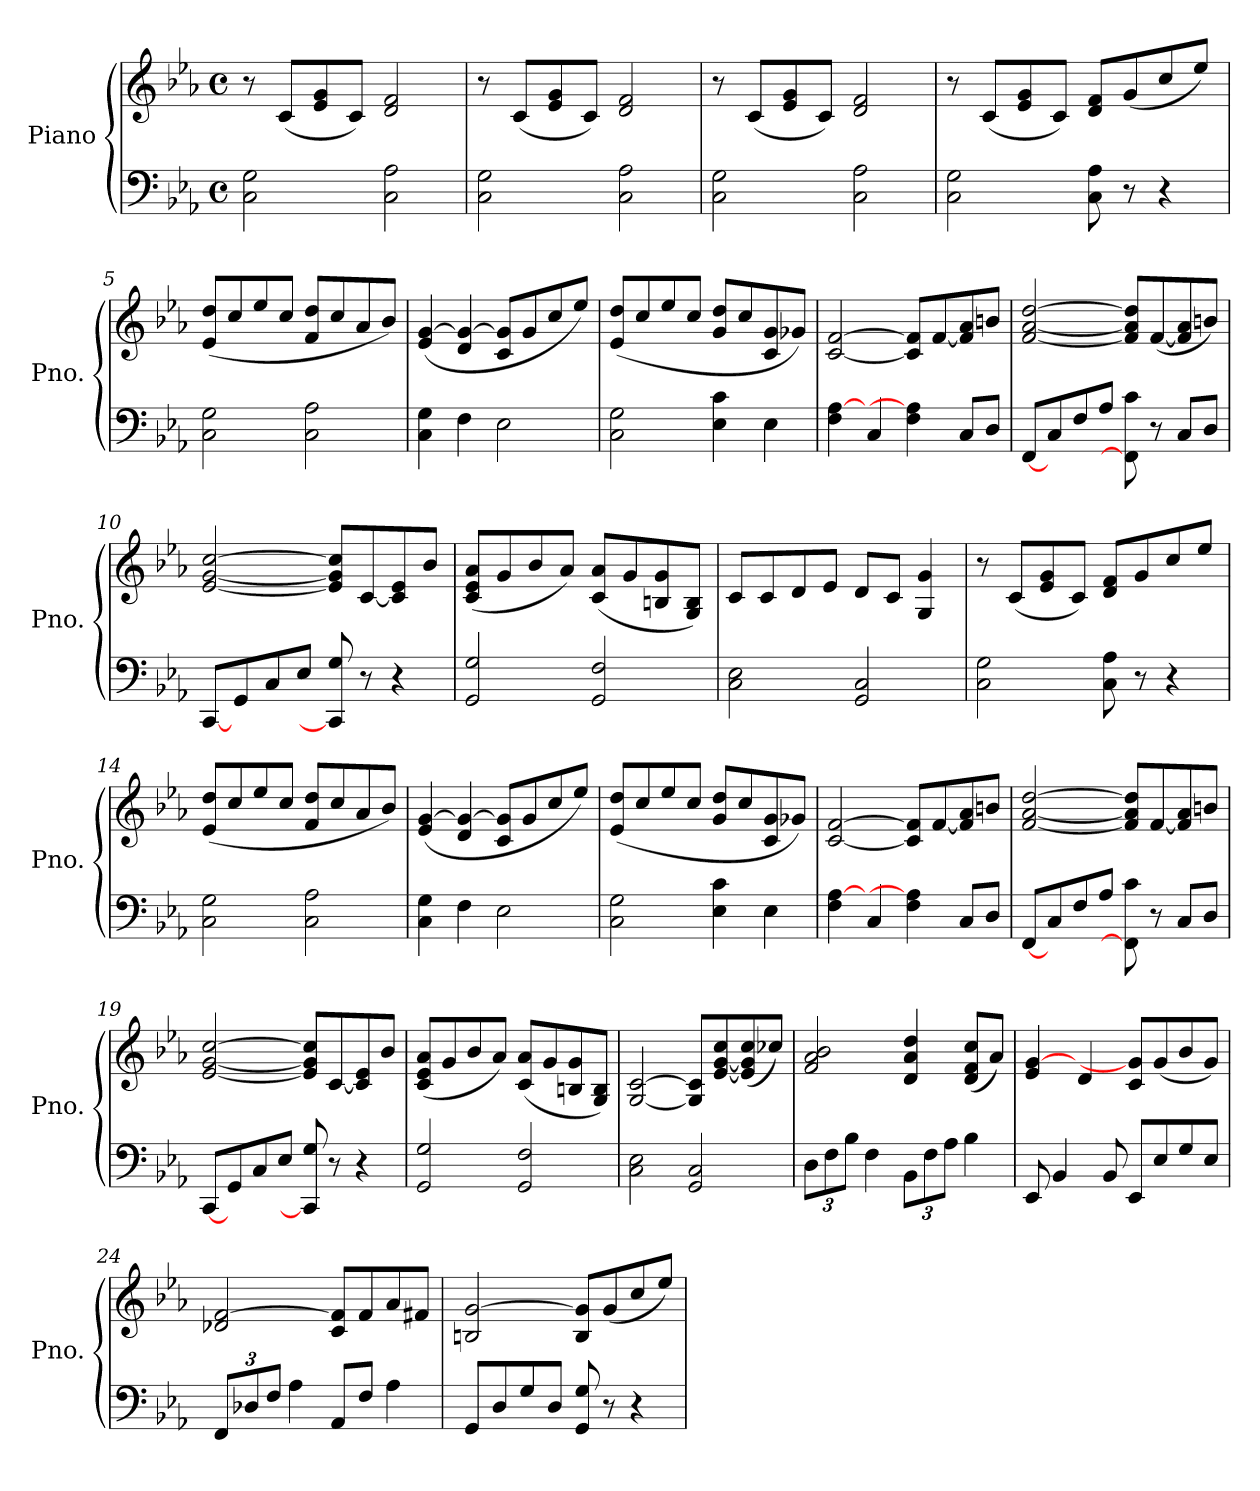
**kern	**kern
*part1	*part1
*staff2	*staff1
*I"Piano	*
*I'Pno.	*
*clefF4	*clefG2
*k[b-e-a-]	*k[b-e-a-]
*M4/4	*M4/4
*met(c)	*met(c)
=1	=1
2C\ 2G\	8r
.	(8c/L
.	8e-/ 8g/
.	8c/J)
2C\ 2A-\	2d/ 2f/
=2	=2
2C\ 2G\	8r
.	(8c/L
.	8e-/ 8g/
.	8c/J)
2C\ 2A-\	2d/ 2f/
=3	=3
2C\ 2G\	8r
.	(8c/L
.	8e-/ 8g/
.	8c/J)
2C\ 2A-\	2d/ 2f/
=4	=4
2C\ 2G\	8r
.	(8c/L
.	8e-/ 8g/
.	8c/J)
8C\ 8A-\	8d/ 8f/L
8r	(8g/
4r	8cc/
.	8ee-/J)
=5	=5
2C\ 2G\	(8e-/ 8dd/L
.	8cc/
.	8ee-/
.	8cc/J
2C\ 2A-\	8f/ 8dd/L
.	8cc/
.	8a-/
.	8b-/J)
=6	=6
4C\ 4G\	(4e-/ [4g/
4F\	4d/ 4g/_
2E-\	8c/ 8g/]L
.	8g/
.	8cc/
.	8ee-/J)
=7	=7
2C\ 2G\	(8e-/ 8dd/L
.	8cc/
.	8ee-/
.	8cc/J
4E-\ 4c\	8g/ 8dd/L
.	8cc/
4E-\	8c/ 8g/
.	8g-X/J)
=8	=8
4F\ [4A-\	[2c/ [2f/
4C/	.
4F\ 4A-\]	8c/] 8f/]L
.	[8f/
8C/L	8f/] 8a-/
8D/J	8bn/J
=9	=9
[8FF/L	[2f/ [2a-/ [2dd/
8C/	.
8F/	.
8A-/J	.
8FF\] 8c\	8f/] 8a-/] 8dd/]L
8r	([8f/
8C/L	8f/] 8a-/
8D/J	8bn/J)
=10	=10
[8CC/L	[2e-/ [2g/ [2cc/
8GG/	.
8C/	.
8E-/J	.
8CC/] 8G/	8e-/] 8g/] 8cc/]L
8r	[8c/
4r	8c/] 8e-/
.	8b-/J
=11	=11
2GG/ 2G/	(8c/ 8e-/ 8a-/L
.	8g/
.	8b-/
.	8a-/J)
2GG/ 2F/	(8c/ 8a-/L
.	8g/
.	8Bn/ 8g/
.	8G/ 8B/J)
=12	=12
2C\ 2E-\	8c/L
.	8c/
.	8d/
.	8e-/J
2GG/ 2C/	8d/L
.	8c/J
.	4G/ 4g/
=13	=13
2C\ 2G\	8r
.	(8c/L
.	8e-/ 8g/
.	8c/J)
8C\ 8A-\	8d/ 8f/L
8r	8g/
4r	8cc/
.	8ee-/J
=14	=14
2C\ 2G\	(8e-/ 8dd/L
.	8cc/
.	8ee-/
.	8cc/J
2C\ 2A-\	8f/ 8dd/L
.	8cc/
.	8a-/
.	8b-/J)
=15	=15
4C\ 4G\	(4e-/ [4g/
4F\	4d/ 4g/_
2E-\	8c/ 8g/]L
.	8g/
.	8cc/
.	8ee-/J)
=16	=16
2C\ 2G\	(8e-/ 8dd/L
.	8cc/
.	8ee-/
.	8cc/J
4E-\ 4c\	8g/ 8dd/L
.	8cc/
4E-\	8c/ 8g/
.	8g-X/J)
=17	=17
4F\ [4A-\	[2c/ [2f/
4C/	.
4F\ 4A-\]	8c/] 8f/]L
.	[8f/
8C/L	8f/] 8a-/
8D/J	8bn/J
=18	=18
[8FF/L	[2f/ [2a-/ [2dd/
8C/	.
8F/	.
8A-/J	.
8FF\] 8c\	8f/] 8a-/] 8dd/]L
8r	[8f/
8C/L	8f/] 8a-/
8D/J	8bn/J
=19	=19
[8CC/L	[2e-/ [2g/ [2cc/
8GG/	.
8C/	.
8E-/J	.
8CC/] 8G/	8e-/] 8g/] 8cc/]L
8r	[8c/
4r	8c/] 8e-/
.	8b-/J
=20	=20
2GG/ 2G/	(8c/ 8e-/ 8a-/L
.	8g/
.	8b-/
.	8a-/J)
2GG/ 2F/	(8c/ 8a-/L
.	8g/
.	8Bn/ 8g/
.	8G/ 8B/J)
=21	=21
2C\ 2E-\	[2G/ [2c/
2GG/ 2C/	8G/] 8c/]L
.	[8e-/ [8g/ 8cc/
.	(8e-/] 8g/] 8cc/
.	8cc-X/J)
=22	=22
*Xbrackettup	*
12D\L	2f/ 2a-/ 2b-/
12F\	.
12B-\J	.
4F\	.
12BB-\L	4d/ 4a-/ 4dd/
12F\	.
12A-\J	.
4B-\	(8d/ 8f/ 8cc/L
.	8a-/J)
=23	=23
8EE-/	4e-/ [4g/
4BB-/	.
.	4d/
8BB-/	.
8EE-/L	8c/ 8g/]L
8E-/	(8g/
8G/	8b-/
8E-/J	8g/J)
=24	=24
12FF/L	2d-X/ [2f/
12D-X/	.
12F/J	.
4A-\	.
8AA-/L	8c/ 8f/]L
8F/J	8f/
4A-\	8a-/
.	8f#X/J
=25	=25
8GG/L	2Bn/ [2g/
8D/	.
8G/	.
8D/J	.
8GG/ 8G/	8B/ 8g/]L
8r	(8g/
4r	8cc/
.	8ee-/J)
=	=
*-	*-
